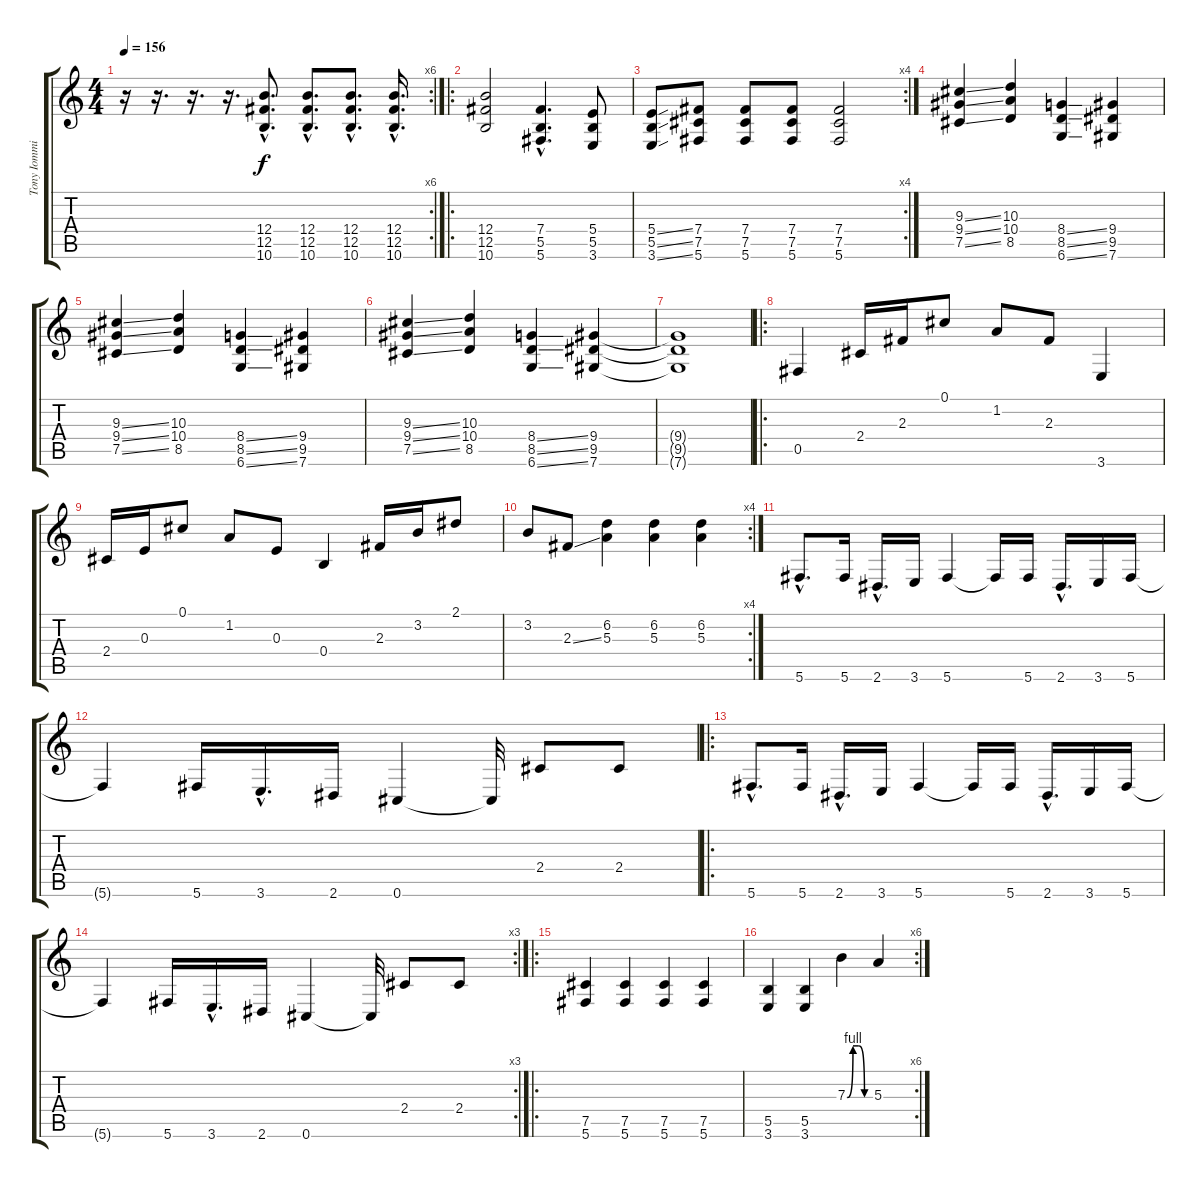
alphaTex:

\track ("Tony Iommi" "Tony Iommi") {instrument distortionguitar}
\staff {score tabs}
\tuning (Db4 Ab3 E3 B2 Gb2 Db2) {hide}
\rc 6
\ts (4 4)
\tempo 156
\clef g2
\ks c
r.16{dy f} r.16{d} r.16{d} r.16{d} (12.4{hac} 12.5{hac} 10.6{hac}).8{d} (12.4{hac} 12.5{hac} 10.6{hac}).8{d} (12.4{hac} 12.5{hac} 10.6{hac}).8{d} (12.4{hac} 12.5{hac} 10.6{hac}).16{d} |
\ro
(12.4 12.5 10.6).2 (7.4{hac} 5.5{hac} 5.6{hac}).4{d} (5.4 5.5 3.6).8 |
\rc 4
(5.4{ss} 5.5{ss} 3.6{ss}).8 (7.4 7.5 5.6).8 (7.4 7.5 5.6).8 (7.4 7.5 5.6).8 (7.4 7.5 5.6).2 |
(9.3{ss} 9.4{ss} 7.5{ss}).4 (10.3 10.4 8.5).4 (8.4{ss} 8.5{ss} 6.6{ss}).4 (9.4 9.5 7.6).4 |
(9.3{ss} 9.4{ss} 7.5{ss}).4 (10.3 10.4 8.5).4 (8.4{ss} 8.5{ss} 6.6{ss}).4 (9.4 9.5 7.6).4 |
(9.3{ss} 9.4{ss} 7.5{ss}).4 (10.3 10.4 8.5).4 (8.4{ss} 8.5{ss} 6.6{ss}).4 (9.4 9.5 7.6).4 |
(9.4{t} 9.5{t} 7.6{t}).1 |
\ro
0.5.4 2.4.16 2.3.16 0.1.8 1.2.8 2.3.8 3.6.4 |
2.4.16 0.3.16 0.1.8 1.2.8 0.3.8 0.4.4 2.3.16 3.2.16 2.1.8 |
\rc 4
3.2.8 2.3{ss}.8 (6.2 5.3).4 (6.2 5.3).4 (6.2 5.3).4 |
5.6{hac}.8{d} 5.6.16 2.6{hac}.16{d} 3.6.16 5.6.4 5.6{t}.16 5.6.16 2.6{hac}.16{d} 3.6.16 5.6.16 |
5.6{t}.4 5.6.16 3.6{hac}.16{d} 2.6.16 0.6.4 0.6{t}.32 2.4.8 2.4.8 |
\ro
5.6{hac}.8{d} 5.6.16 2.6{hac}.16{d} 3.6.16 5.6.4 5.6{t}.16 5.6.16 2.6{hac}.16{d} 3.6.16 5.6.16 |
\rc 3
5.6{t}.4 5.6.16 3.6{hac}.16{d} 2.6.16 0.6.4 0.6{t}.32 2.4.8 2.4.8 |
\ro
(7.5 5.6).4 (7.5 5.6).4 (7.5 5.6).4 (7.5 5.6).4 |
\rc 6
(5.5 3.6).4 (5.5 3.6).4 7.3{be (custom 0 0 15 4 30 4 45 0 60 0)}.4 5.3.4
